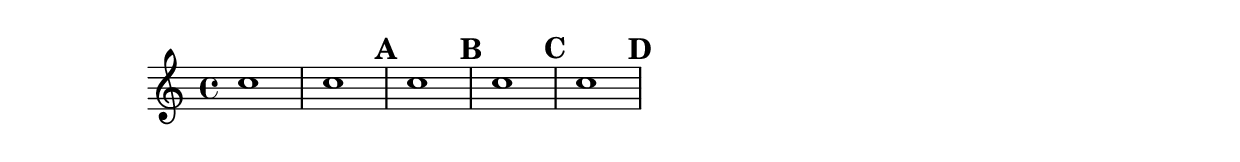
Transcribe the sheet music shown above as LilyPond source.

\header { texidoc= "

Marks can be printed as numbers.  
By setting @code{markFormatter} we may choose a different style of mark printing. Also, marks can be specified manually, with a markup argument." 
	  
      }

\version "2.4.0"

\paper { raggedright = ##t } 

\relative c''{
  \set Score.markFormatter = #format-mark-numbers 
  c1 | \mark \markup { \musicglyph #"scripts-coda" }
  c1 | \mark \default
  c1 | \mark \default
  \set Score.markFormatter
  = #(lambda (mark  context)
      (make-box-markup (format-mark-numbers mark context)))
  c1 | \mark \default
  \set Score.markFormatter
  = #(lambda (mark  context)
      (make-circle-markup (format-mark-numbers mark context)))
  c1 | \mark \default
}

